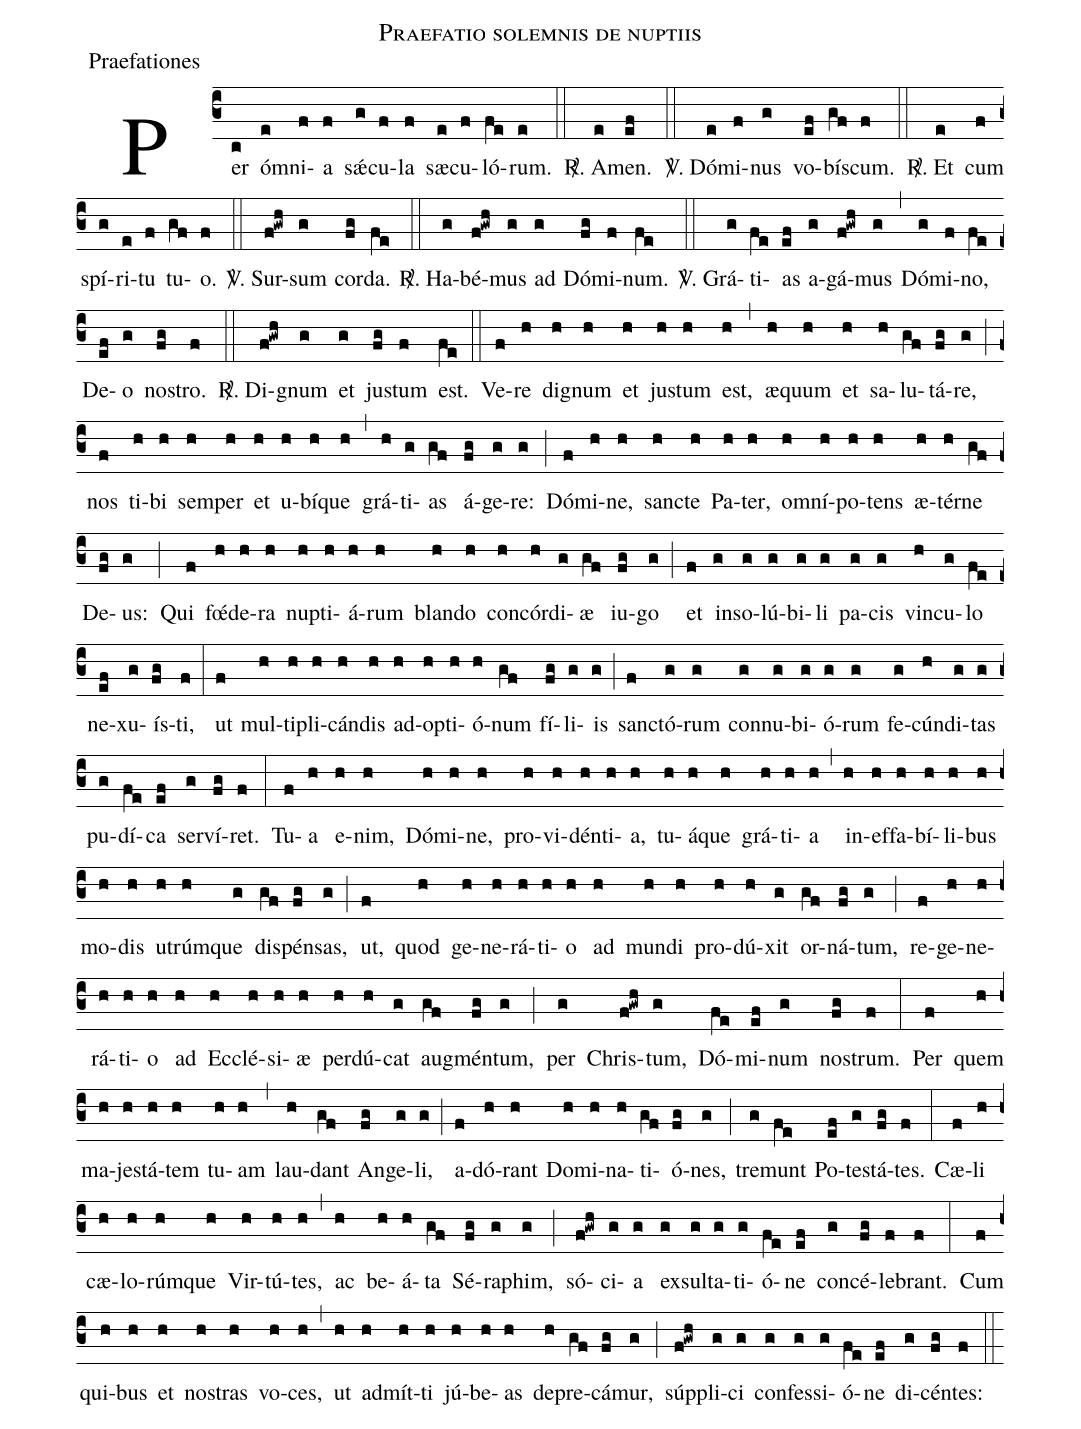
name:Praefatio solemnis de nuptiis;
office-part:Praefationes;
%%
(c3)Per(c) óm(e)ni(f)a(f) sǽ(g)cu(f)la(f) sæ(e)cu(f)ló(fe)rum.(e) (::)   <sp>R/</sp>. A(e)men.(ef) (::)
<sp>V/</sp>. Dó(e)mi(f)nus(g) vo(ef)bí(gf)scum.(f) (::)   <sp>R/</sp>. Et(e) cum(f) spí(g)ri(e)tu(f) tu(gf)o.(f) (::)
<sp>V/</sp>. Sur(f!gwh)sum(g) cor(fg)da.(fe) (::)   <sp>R/</sp>. Ha(g)bé(f!gwh)mus(g) ad(g) Dó(fg)mi(f)num.(fe) (::)
<sp>V/</sp>. Grá(g)ti(fe)as(ef) a(g)gá(f!gwh)mus(g) (,) Dó(g)mi(f)no,(fe) De(ef)o(g) no(fg)stro.(f) (::)   <sp>R/</sp>. Di(f!gwh)gnum(g) et(g) ju(fg)stum(f) est.(fe) (::)

Ve(f)re(h) di(h)gnum(h) et(h) ju(h)stum(h) est,(h) (,) æ(h)quum(h) et(h) sa(h)lu(gf)tá(fg)re,(g) (;)
nos(f) ti(h)bi(h) sem(h)per(h) et(h) u(h)bí(h)que(h) (,) grá(h)ti(g)as(gf) á(fg)ge(g)re:(g) (;)
Dó(f)mi(h)ne,(h) san(h)cte(h) Pa(h)ter,(h) om(h)ní(h)po(h)tens(h) æ(h)tér(h)ne(gf) De(fg)us:(g) (;)

Qui(f) fœ(h)́de(h)ra(h) nup(h)ti(h)á(h)rum(h) blan(h)do(h) con(h)cór(h)di(g)æ(gf) iu(fg)go(g) (;)
et(f) in(g)so(g)lú(g)bi(g)li(g) pa(g)cis(g) vin(h)cu(g)lo(fe) ne(ef)xu(g)ís(fg)ti,(f) (:)
ut(f) mul(h)ti(h)pli(h)cán(h)dis(h) ad(h)op(h)ti(h)ó(h)num(gf) fí(fg)li(g)is(g) (;) sanc(f)tó(g)rum(g) con(g)nu(g)bi(g)ó(g)rum(g)
fe(g)cún(h)di(g)tas(g) pu(g)dí(fe)ca(ef) ser(g)ví(fg)ret.(f) (:)

Tu(f)a(h) e(h)nim,(h) Dó(h)mi(h)ne,(h) pro(h)vi(h)dén(h)ti(h)a,(h) tu(h)á(h)que(h) grá(h)ti(h)a(h) (,) in(h)ef(h)fa(h)bí(h)li(h)bus(h) mo(h)dis(h) u(h)trúm(h)que(g) dis(gf)pén(fg)sas,(g) (;)
ut,(f) quod(h) ge(h)ne(h)rá(h)ti(h)o(h) ad(h) mun(h)di(h) pro(h)dú(h)xit(g) or(gf)ná(fg)tum,(g) (;)
re(f)ge(h)ne(h)rá(h)ti(h)o(h) ad(h) Ec(h)clé(h)si(h)æ(h) per(h)dú(h)cat(g) aug(gf)mén(fg)tum,(g) (;)
per(g) Chris(f!gwh)tum,(g) Dó(fe)mi(ef)num(g) nos(fg)trum.(f) (:)

Per(f) quem(h) ma(h)je(h)stá(h)tem(h) tu(h)am(h) (,) lau(h)dant(gf) An(fg)ge(g)li,(g) (;)
a(f)dó(h)rant(h) Do(h)mi(h)na(h)ti(gf)ó(fg)nes,(g) (;) tre(g)munt(fe) Po(ef)te(g)stá(fg)tes.(f) (:)

Cæ(f)li(h) cæ(h)lo(h)rúm(h)que(h) Vir(h)tú(h)tes,(h) (,) ac(h) be(h)á(h)ta(gf) Sé(fg)ra(g)phim,(g) (;)
só(f!gwh)ci(g)a(g) ex(g)sul(g)ta(g)ti(g)ó(fe)ne(ef) con(g)cé(fg)le(f)brant.(f) (:)

Cum(f) qui(h)bus(h) et(h) no(h)stras(h) vo(h)ces,(h) (,)
ut(h) ad(h)mít(h)ti(h) jú(h)be(h)as(h) de(h)pre(gf)cá(fg)mur,(g) (;)
súp(f!gwh)pli(g)ci(g) con(g)fes(g)si(g)ó(fe)ne(ef) di(g)cén(fg)tes:(f) (::)
